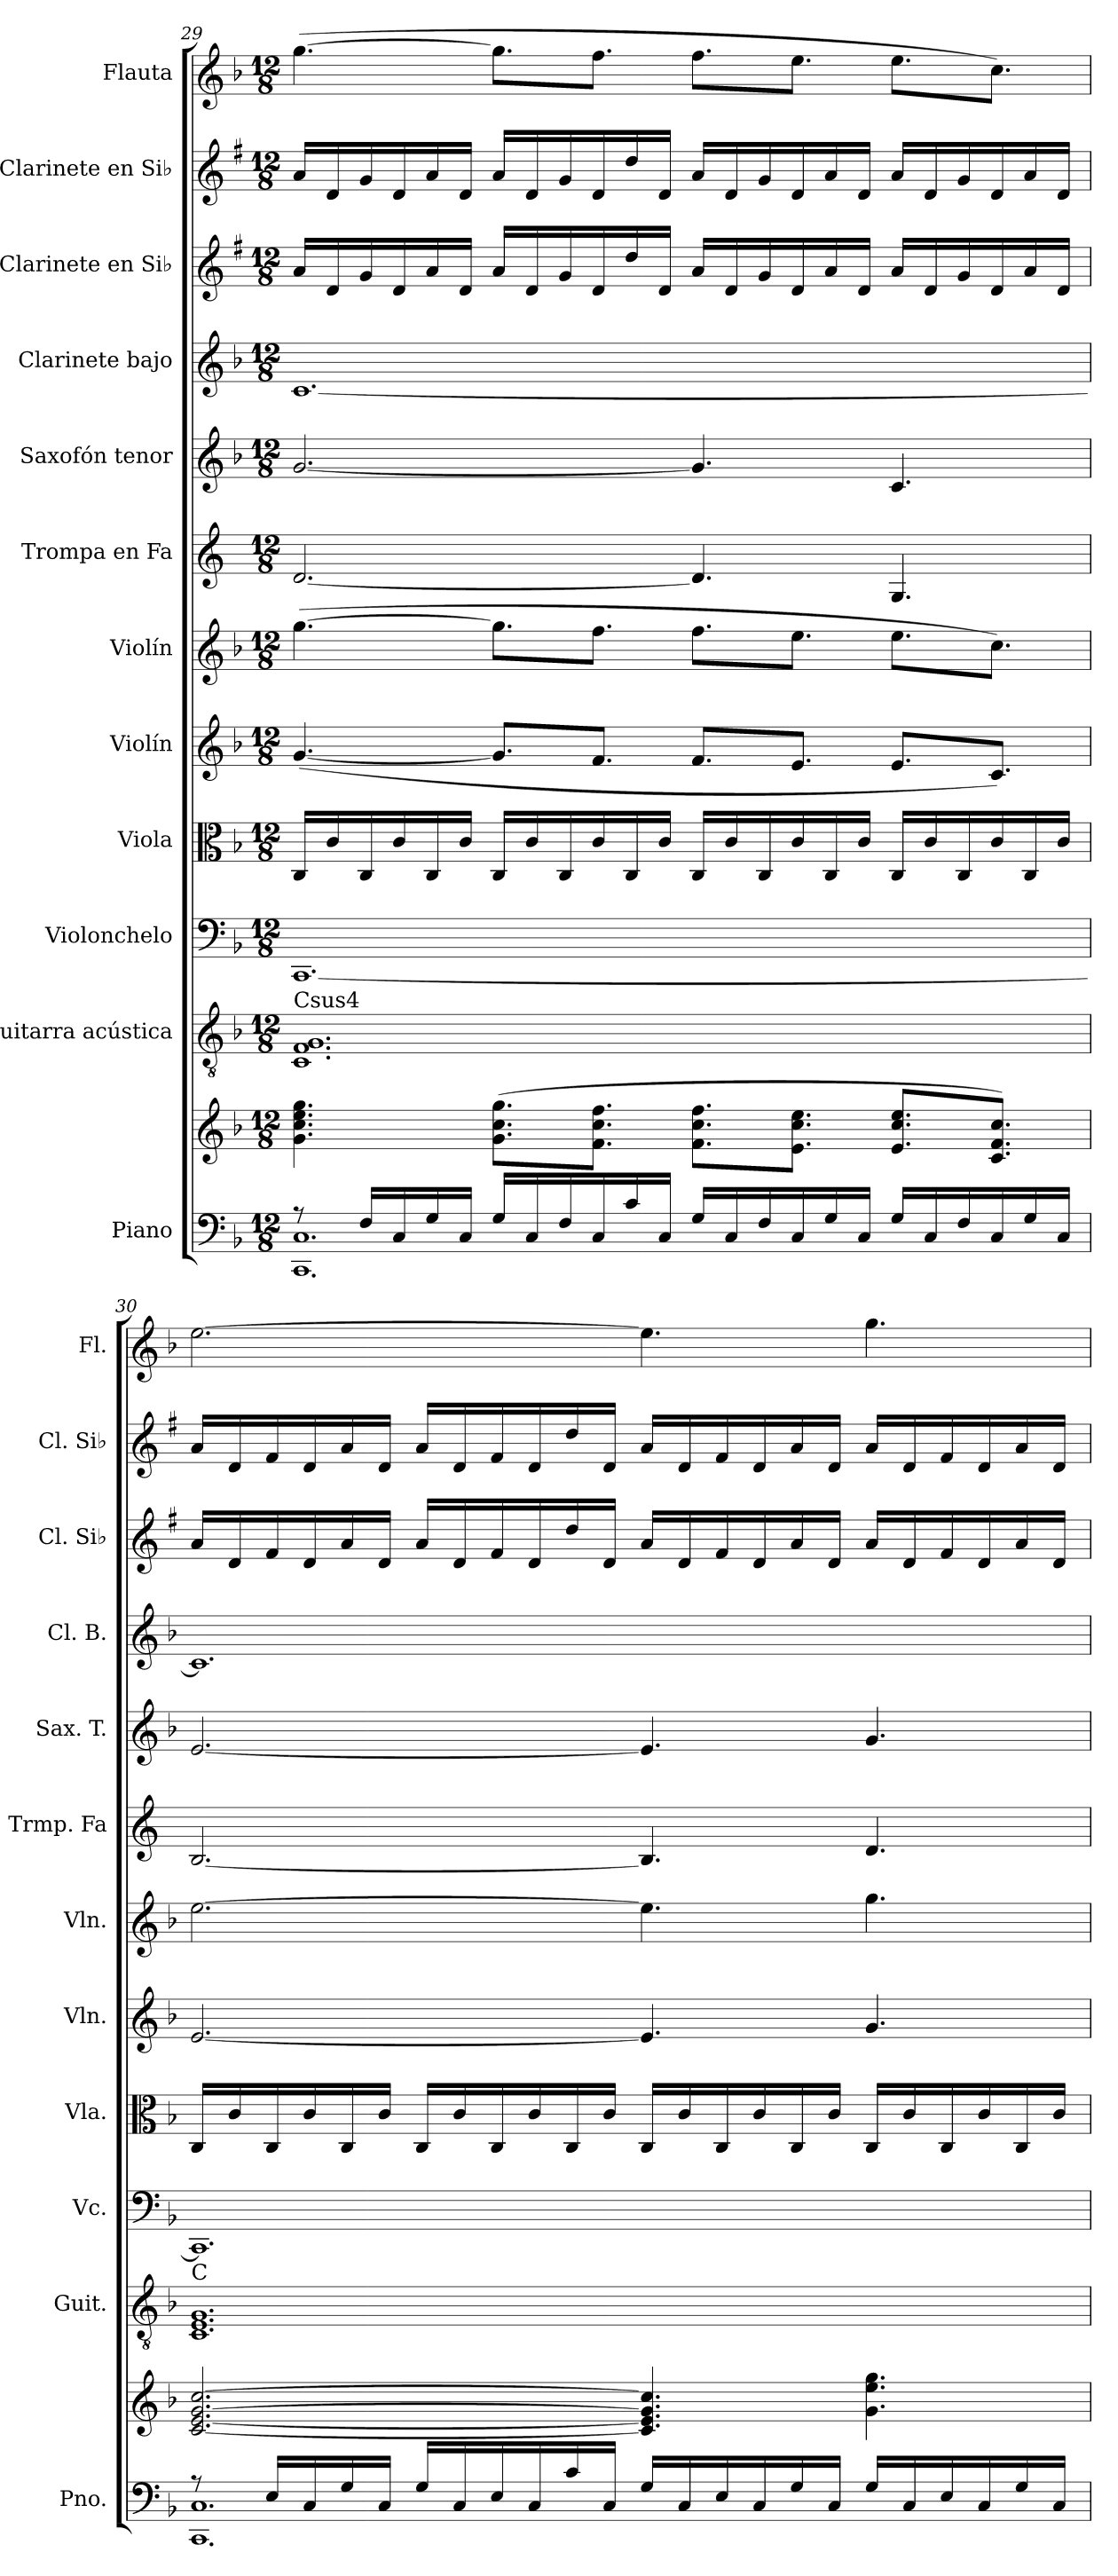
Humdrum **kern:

**kern	**kern	**kern	**kern	**kern	**kern	**kern	**kern	**kern	**kern	**kern	**kern	**kern
*part12	*part12	*part11	*part10	*part9	*part8	*part7	*part6	*part5	*part4	*part3	*part2	*part1
*staff13	*staff12	*staff11	*staff10	*staff9	*staff8	*staff7	*staff6	*staff5	*staff4	*staff3	*staff2	*staff1
*I"Piano	*	*I"Guitarra acústica	*I"Violonchelo	*I"Viola	*I"Violín	*I"Violín	*I"Trompa en Fa	*I"Saxofón tenor	*I"Clarinete bajo	*I"Clarinete en Si♭	*I"Clarinete en Si♭	*I"Flauta
*I'Pno.	*	*I'Guit.	*I'Vc.	*I'Vla.	*I'Vln.	*I'Vln.	*I'Trmp. Fa	*I'Sax. T.	*I'Cl. B.	*I'Cl. Si♭	*I'Cl. Si♭	*I'Fl.
!!LO:PB:g=z
*clefF4	*clefG2	*clefGv2	*clefF4	*clefC3	*clefG2	*clefG2	*clefG2	*clefG2	*clefG2	*clefG2	*clefG2	*clefG2
*	*	*	*	*	*	*	*ITrd4c7	*ITrd8c14	*ITrd8c14	*ITrd1c2	*ITrd1c2	*
*k[b-]	*k[b-]	*k[b-]	*k[b-]	*k[b-]	*k[b-]	*k[b-]	*k[b-]	*k[b-]	*k[b-]	*k[b-]	*k[b-]	*k[b-]
*M12/8	*M12/8	*M12/8	*M12/8	*M12/8	*M12/8	*M12/8	*M12/8	*M12/8	*M12/8	*M12/8	*M12/8	*M12/8
=29	=29	=29	=29	=29	=29	=29	=29	=29	=29	=29	=29	=29
*^	*	*	*	*	*	*	*	*	*	*	*	*
!	!	!	!LO:TX:a:t=Csus4	!	!	!	!	!	!	!	!	!	!
8r	1.CC 1.C	4.g\ 4.cc\ 4.ee\ 4.gg\	1.C 1.F 1.G	[1.CC	16C/LL	([4.g/	([4.gg\	[2.G/	[2.G/	[1.C	16g/LL	16g/LL	([4.gg\
.	.	.	.	.	16c/	.	.	.	.	.	16c/	16c/	.
16F/LL	.	.	.	.	16C/	.	.	.	.	.	16f/	16f/	.
16C/	.	.	.	.	16c/	.	.	.	.	.	16c/	16c/	.
16G/	.	.	.	.	16C/	.	.	.	.	.	16g/	16g/	.
16C/JJ	.	.	.	.	16c/JJ	.	.	.	.	.	16c/JJ	16c/JJ	.
16G/LL	.	(8.g\ 8.cc\ 8.gg\L	.	.	16C/LL	8.g/L]	8.gg\L]	.	.	.	16g/LL	16g/LL	8.gg\L]
16C/	.	.	.	.	16c/	.	.	.	.	.	16c/	16c/	.
16F/	.	.	.	.	16C/	.	.	.	.	.	16f/	16f/	.
16C/	.	8.f\ 8.cc\ 8.ff\J	.	.	16c/	8.f/J	8.ff\J	.	.	.	16c/	16c/	8.ff\J
16c/	.	.	.	.	16C/	.	.	.	.	.	16cc/	16cc/	.
16C/JJ	.	.	.	.	16c/JJ	.	.	.	.	.	16c/JJ	16c/JJ	.
16G/LL	.	8.f\ 8.cc\ 8.ff\L	.	.	16C/LL	8.f/L	8.ff\L	4.G/]	4.G/]	.	16g/LL	16g/LL	8.ff\L
16C/	.	.	.	.	16c/	.	.	.	.	.	16c/	16c/	.
16F/	.	.	.	.	16C/	.	.	.	.	.	16f/	16f/	.
16C/	.	8.e\ 8.cc\ 8.ee\J	.	.	16c/	8.e/J	8.ee\J	.	.	.	16c/	16c/	8.ee\J
16G/	.	.	.	.	16C/	.	.	.	.	.	16g/	16g/	.
16C/JJ	.	.	.	.	16c/JJ	.	.	.	.	.	16c/JJ	16c/JJ	.
16G/LL	.	8.e/ 8.cc/ 8.ee/L	.	.	16C/LL	8.e/L	8.ee\L	4.C/	4.C/	.	16g/LL	16g/LL	8.ee\L
16C/	.	.	.	.	16c/	.	.	.	.	.	16c/	16c/	.
16F/	.	.	.	.	16C/	.	.	.	.	.	16f/	16f/	.
16C/	.	8.c/ 8.f/ 8.cc/J)	.	.	16c/	8.c/J)	8.cc\J)	.	.	.	16c/	16c/	8.cc\J)
16G/	.	.	.	.	16C/	.	.	.	.	.	16g/	16g/	.
16C/JJ	.	.	.	.	16c/JJ	.	.	.	.	.	16c/JJ	16c/JJ	.
=30	=30	=30	=30	=30	=30	=30	=30	=30	=30	=30	=30	=30	=30
!	!	!	!LO:TX:a:t=C	!	!	!	!	!	!	!	!	!	!
8r	1.CC 1.C	[2.c/ [2.e/ [2.g/ [2.cc/	1.C 1.E 1.G	1.CC]	16C/LL	[2.e/	[2.ee\	[2.E/	[2.E/	1.C]	16g/LL	16g/LL	[2.ee\
.	.	.	.	.	16c/	.	.	.	.	.	16c/	16c/	.
16E/LL	.	.	.	.	16C/	.	.	.	.	.	16e/	16e/	.
16C/	.	.	.	.	16c/	.	.	.	.	.	16c/	16c/	.
16G/	.	.	.	.	16C/	.	.	.	.	.	16g/	16g/	.
16C/JJ	.	.	.	.	16c/JJ	.	.	.	.	.	16c/JJ	16c/JJ	.
16G/LL	.	.	.	.	16C/LL	.	.	.	.	.	16g/LL	16g/LL	.
16C/	.	.	.	.	16c/	.	.	.	.	.	16c/	16c/	.
16E/	.	.	.	.	16C/	.	.	.	.	.	16e/	16e/	.
16C/	.	.	.	.	16c/	.	.	.	.	.	16c/	16c/	.
16c/	.	.	.	.	16C/	.	.	.	.	.	16cc/	16cc/	.
16C/JJ	.	.	.	.	16c/JJ	.	.	.	.	.	16c/JJ	16c/JJ	.
16G/LL	.	4.c/] 4.e/] 4.g/] 4.cc/]	.	.	16C/LL	4.e/]	4.ee\]	4.E/]	4.E/]	.	16g/LL	16g/LL	4.ee\]
16C/	.	.	.	.	16c/	.	.	.	.	.	16c/	16c/	.
16E/	.	.	.	.	16C/	.	.	.	.	.	16e/	16e/	.
16C/	.	.	.	.	16c/	.	.	.	.	.	16c/	16c/	.
16G/	.	.	.	.	16C/	.	.	.	.	.	16g/	16g/	.
16C/JJ	.	.	.	.	16c/JJ	.	.	.	.	.	16c/JJ	16c/JJ	.
16G/LL	.	4.g\ 4.ee\ 4.gg\	.	.	16C/LL	4.g/	4.gg\	4.G/	4.G/	.	16g/LL	16g/LL	4.gg\
16C/	.	.	.	.	16c/	.	.	.	.	.	16c/	16c/	.
16E/	.	.	.	.	16C/	.	.	.	.	.	16e/	16e/	.
16C/	.	.	.	.	16c/	.	.	.	.	.	16c/	16c/	.
16G/	.	.	.	.	16C/	.	.	.	.	.	16g/	16g/	.
16C/JJ	.	.	.	.	16c/JJ	.	.	.	.	.	16c/JJ	16c/JJ	.
*v	*v	*	*	*	*	*	*	*	*	*	*	*	*
=	=	=	=	=	=	=	=	=	=	=	=	=
*-	*-	*-	*-	*-	*-	*-	*-	*-	*-	*-	*-	*-
